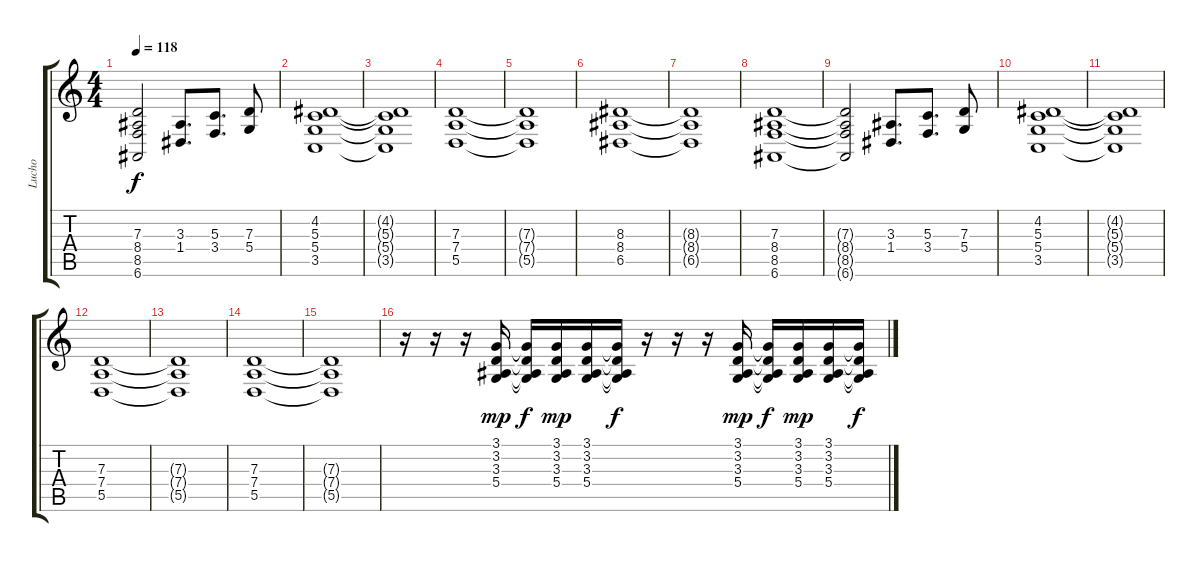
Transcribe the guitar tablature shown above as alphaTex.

\track ("Lucho" "Lucho") {instrument drawbarorgan}
\staff {score tabs}
\tuning (E4 B3 G3 D3 A2 E2) {hide}
\ts (4 4)
\tempo 118
\clef g2
\ks c
(7.3{t} 8.4{t} 8.5{t} 6.6{t}).2{dy f} (3.3 1.4).8{d} (5.3 3.4).8{d} (7.3 5.4).8 |
(4.2 5.3 5.4 3.5).1 |
(4.2{t} 5.3{t} 5.4{t} 3.5{t}).1 |
(7.3 7.4 5.5).1 |
(7.3{t} 7.4{t} 5.5{t}).1 |
(8.3 8.4 6.5).1 |
(8.3{t} 8.4{t} 6.5{t}).1 |
(7.3 8.4 8.5 6.6).1 |
(7.3{t} 8.4{t} 8.5{t} 6.6{t}).2 (3.3 1.4).8{d} (5.3 3.4).8{d} (7.3 5.4).8 |
(4.2 5.3 5.4 3.5).1 |
(4.2{t} 5.3{t} 5.4{t} 3.5{t}).1 |
(7.3 7.4 5.5).1 |
(7.3{t} 7.4{t} 5.5{t}).1 |
(7.3 7.4 5.5).1 |
(7.3{t} 7.4{t} 5.5{t}).1 |
r.16 r.16 r.16 (3.1 3.2 3.3 5.4).16{dy mp} (3.1{t} 3.2{t} 3.3{t} 5.4{t}).16{dy f} (3.1 3.2 3.3 5.4).16{dy mp} (3.1 3.2 3.3 5.4).16 (3.1{t} 3.2{t} 3.3{t} 5.4{t}).16{dy f} r.16 r.16 r.16 (3.1 3.2 3.3 5.4).16{dy mp} (3.1{t} 3.2{t} 3.3{t} 5.4{t}).16{dy f} (3.1 3.2 3.3 5.4).16{dy mp} (3.1 3.2 3.3 5.4).16 (3.1{t} 3.2{t} 3.3{t} 5.4{t}).16{dy f}
